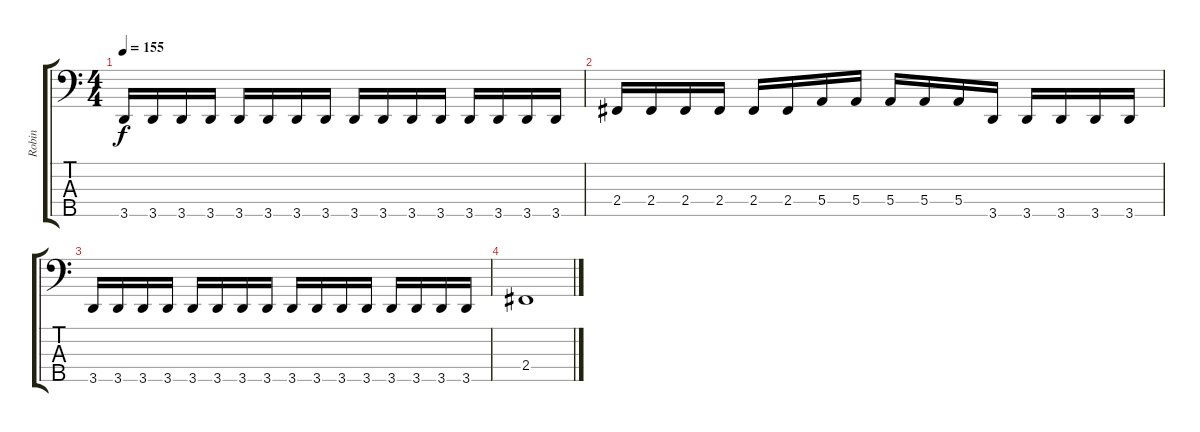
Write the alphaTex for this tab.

\track ("Robin" "Robin") {instrument electricbasspick}
\staff {score tabs}
\tuning (G2 D2 A1 E1 B0) {hide}
\ts (4 4)
\tempo 155
\clef f4
\ks c
3.5.16{dy f} 3.5.16 3.5.16 3.5.16 3.5.16 3.5.16 3.5.16 3.5.16 3.5.16 3.5.16 3.5.16 3.5.16 3.5.16 3.5.16 3.5.16 3.5.16 |
2.4.16 2.4.16 2.4.16 2.4.16 2.4.16 2.4.16 5.4.16 5.4.16 5.4.16 5.4.16 5.4.16 3.5.16 3.5.16 3.5.16 3.5.16 3.5.16 |
3.5.16 3.5.16 3.5.16 3.5.16 3.5.16 3.5.16 3.5.16 3.5.16 3.5.16 3.5.16 3.5.16 3.5.16 3.5.16 3.5.16 3.5.16 3.5.16 |
2.4.1
